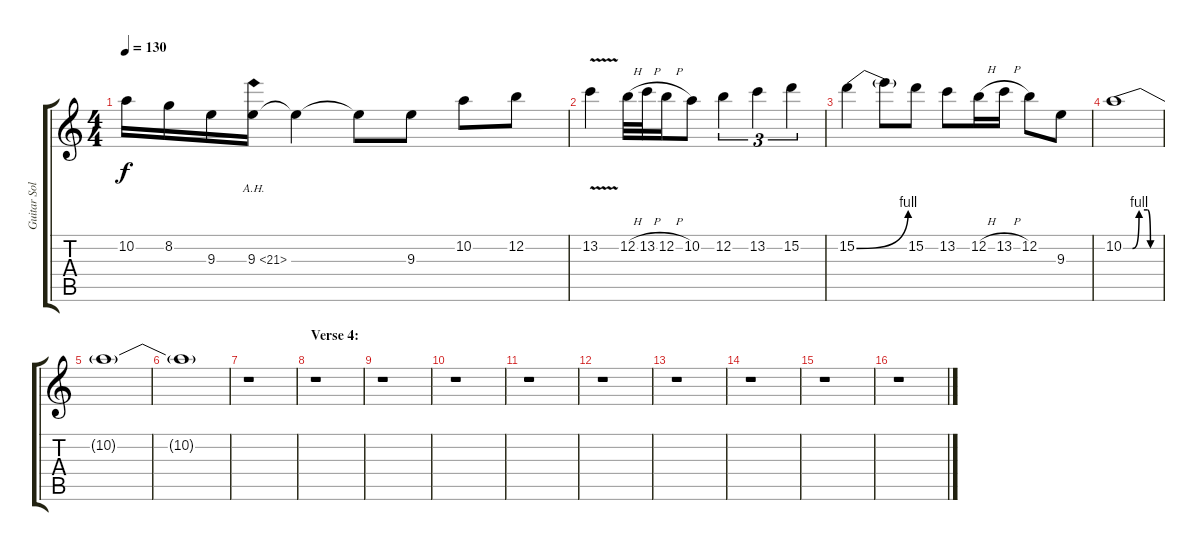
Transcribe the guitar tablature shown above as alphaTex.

\track ("Guitar Solo + Fills" "Guitar Sol") {instrument distortionguitar}
\staff {score tabs}
\tuning (E4 B3 G3 D3 A2 E2) {hide}
\ts (4 4)
\tempo 130
\clef g2
\ks c
10.2.16{dy f} 8.2.16 9.3.16 9.3{ah 12}.16 9.3{t}.4 9.3{t}.8 9.3.8 10.2.8 12.2.8 |
13.2{v}.4 12.2{h}.32 13.2{h}.32 12.2{h}.16 10.2.8 12.2.4{tu (3 2)} 13.2.4{tu (3 2)} 15.2.4{tu (3 2)} |
15.2{be (bend 0 0 60 4)}.4 15.2{t}.8 15.2.8 13.2.8 12.2{h}.16 13.2{h}.16 12.2.8 9.3.8 |
10.2{be (custom 0 0 15 0 26 4 40 4 45 0 60 0)}.1 |
10.2{t}.1 |
10.2{t}.1 |
r.1 |
\section ("" "Verse 4:")
r.1 |
r.1 |
r.1 |
r.1 |
r.1 |
r.1 |
r.1 |
r.1 |
r.1
